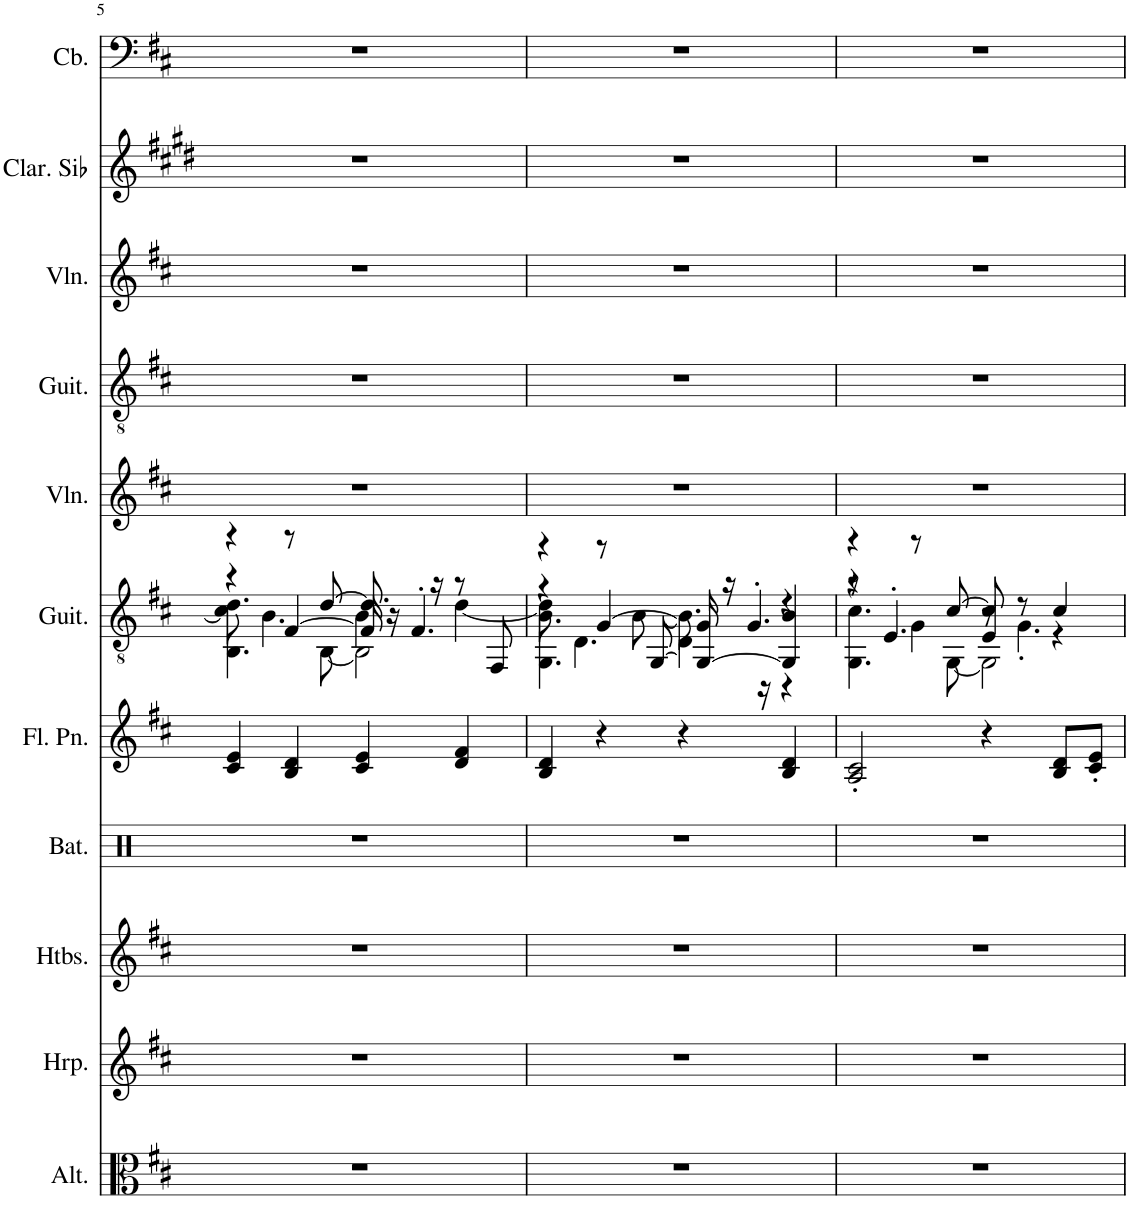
**kern	**kern	**kern	**kern	**kern	**kern	**kern	**kern	**kern	**kern	**kern
*part11	*part10	*part9	*part8	*part7	*part6	*part5	*part4	*part3	*part2	*part1
*staff11	*staff10	*staff9	*staff8	*staff7	*staff6	*staff5	*staff4	*staff3	*staff2	*staff1
*I"Altos	*I"Harpe	*I"Hautbois	*I"Batterie	*I"Flûte de Pan	*I"Guitare acoustique	*I"Violon	*I"Guitare acoustique	*I"Violon	*I"Clarinette en Sib	*I"Contrebasse
*I'Alt.	*I'Hrp.	*I'Htbs.	*I'Bat.	*I'Fl. Pn.	*I'Guit.	*I'Vln.	*I'Guit.	*I'Vln.	*I'Clar. Sib	*I'Cb.
!!LO:PB:g=z
*clefC3	*clefG2	*clefG2	*clefX	*clefG2	*clefGv2	*clefG2	*clefGv2	*clefG2	*clefG2	*clefF4
*	*	*	*	*	*	*	*	*	*Trd1c2	*Trd7c12
*k[f#c#]	*k[f#c#]	*k[f#c#]	*k[]	*k[f#c#]	*k[f#c#]	*k[f#c#]	*k[f#c#]	*k[f#c#]	*k[f#c#g#d#]	*k[f#c#]
*M4/4	*M4/4	*M4/4	*M4/4	*M4/4	*M4/4	*M4/4	*M4/4	*M4/4	*M4/4	*M4/4
=5	=5	=5	=5	=5	=5	=5	=5	=5	=5	=5
*	*	*	*	*	*^	*	*	*	*	*
*	*	*	*	*	*	*^	*	*	*	*	*
*	*	*	*	*	*	*	*^	*	*	*	*	*
1r	1r	1r	1r	4c#/ 4e/	4r	8c#\]	4r	4.BB\ 4.d\	1r	1r	1r	1r	1r
.	.	.	.	.	.	4.B\	.	.	.	.	.	.	.
.	.	.	.	4B/ 4d/	8r	.	[4F#/	.	.	.	.	.	.
.	.	.	.	.	[8d/	.	.	[8BB\	.	.	.	.	.
.	.	.	.	4c#/ 4e/	8.d/]	4B\	16F#/]	2BB\]	.	.	.	.	.
.	.	.	.	.	.	.	16r	.	.	.	.	.	.
.	.	.	.	.	.	.	4.F#'/	.	.	.	.	.	.
.	.	.	.	.	16r	.	.	.	.	.	.	.	.
.	.	.	.	4d/ 4f#/	8r	[4d\	.	.	.	.	.	.	.
.	.	.	.	.	8FF#/	.	.	.	.	.	.	.	.
=6	=6	=6	=6	=6	=6	=6	=6	=6	=6	=6	=6	=6	=6
1r	1r	1r	1r	4B/ 4d/	4r	8d\]	4r	4.GG\ 4.B\	1r	1r	1r	1r	1r
.	.	.	.	.	.	4.D\	.	.	.	.	.	.	.
.	.	.	.	4r	8r	.	[4G/	.	.	.	.	.	.
.	.	.	.	.	[8GG/	.	.	[8B\	.	.	.	.	.
.	.	.	.	4r	4GG/_	4D\	16G/]	8.B\]	.	.	.	.	.
.	.	.	.	.	.	.	16r	.	.	.	.	.	.
.	.	.	.	.	.	.	4.G'/	.	.	.	.	.	.
.	.	.	.	.	.	.	.	16r	.	.	.	.	.
.	.	.	.	4B/ 4d/	4GG/] 4B/	4r	.	4r	.	.	.	.	.
=7	=7	=7	=7	=7	=7	=7	=7	=7	=7	=7	=7	=7	=7
1r	1r	1r	1r	2A/' 2c#/'	4r	4r	8r	4.GG\ 4.c#\	1r	1r	1r	1r	1r
.	.	.	.	.	.	.	4.E'/	.	.	.	.	.	.
.	.	.	.	.	8r	4G\	.	.	.	.	.	.	.
.	.	.	.	.	[8c#/	.	.	[8GG\	.	.	.	.	.
.	.	.	.	4r	8c#/]	8r	4E/	2GG\]	.	.	.	.	.
.	.	.	.	.	8r	4.G'\	.	.	.	.	.	.	.
.	.	.	.	8B/ 8d/L	4c#/	.	4r	.	.	.	.	.	.
.	.	.	.	8c#/' 8e/'J	.	.	.	.	.	.	.	.	.
*	*	*	*	*	*v	*v	*v	*v	*	*	*	*	*
=	=	=	=	=	=	=	=	=	=	=
*-	*-	*-	*-	*-	*-	*-	*-	*-	*-	*-
